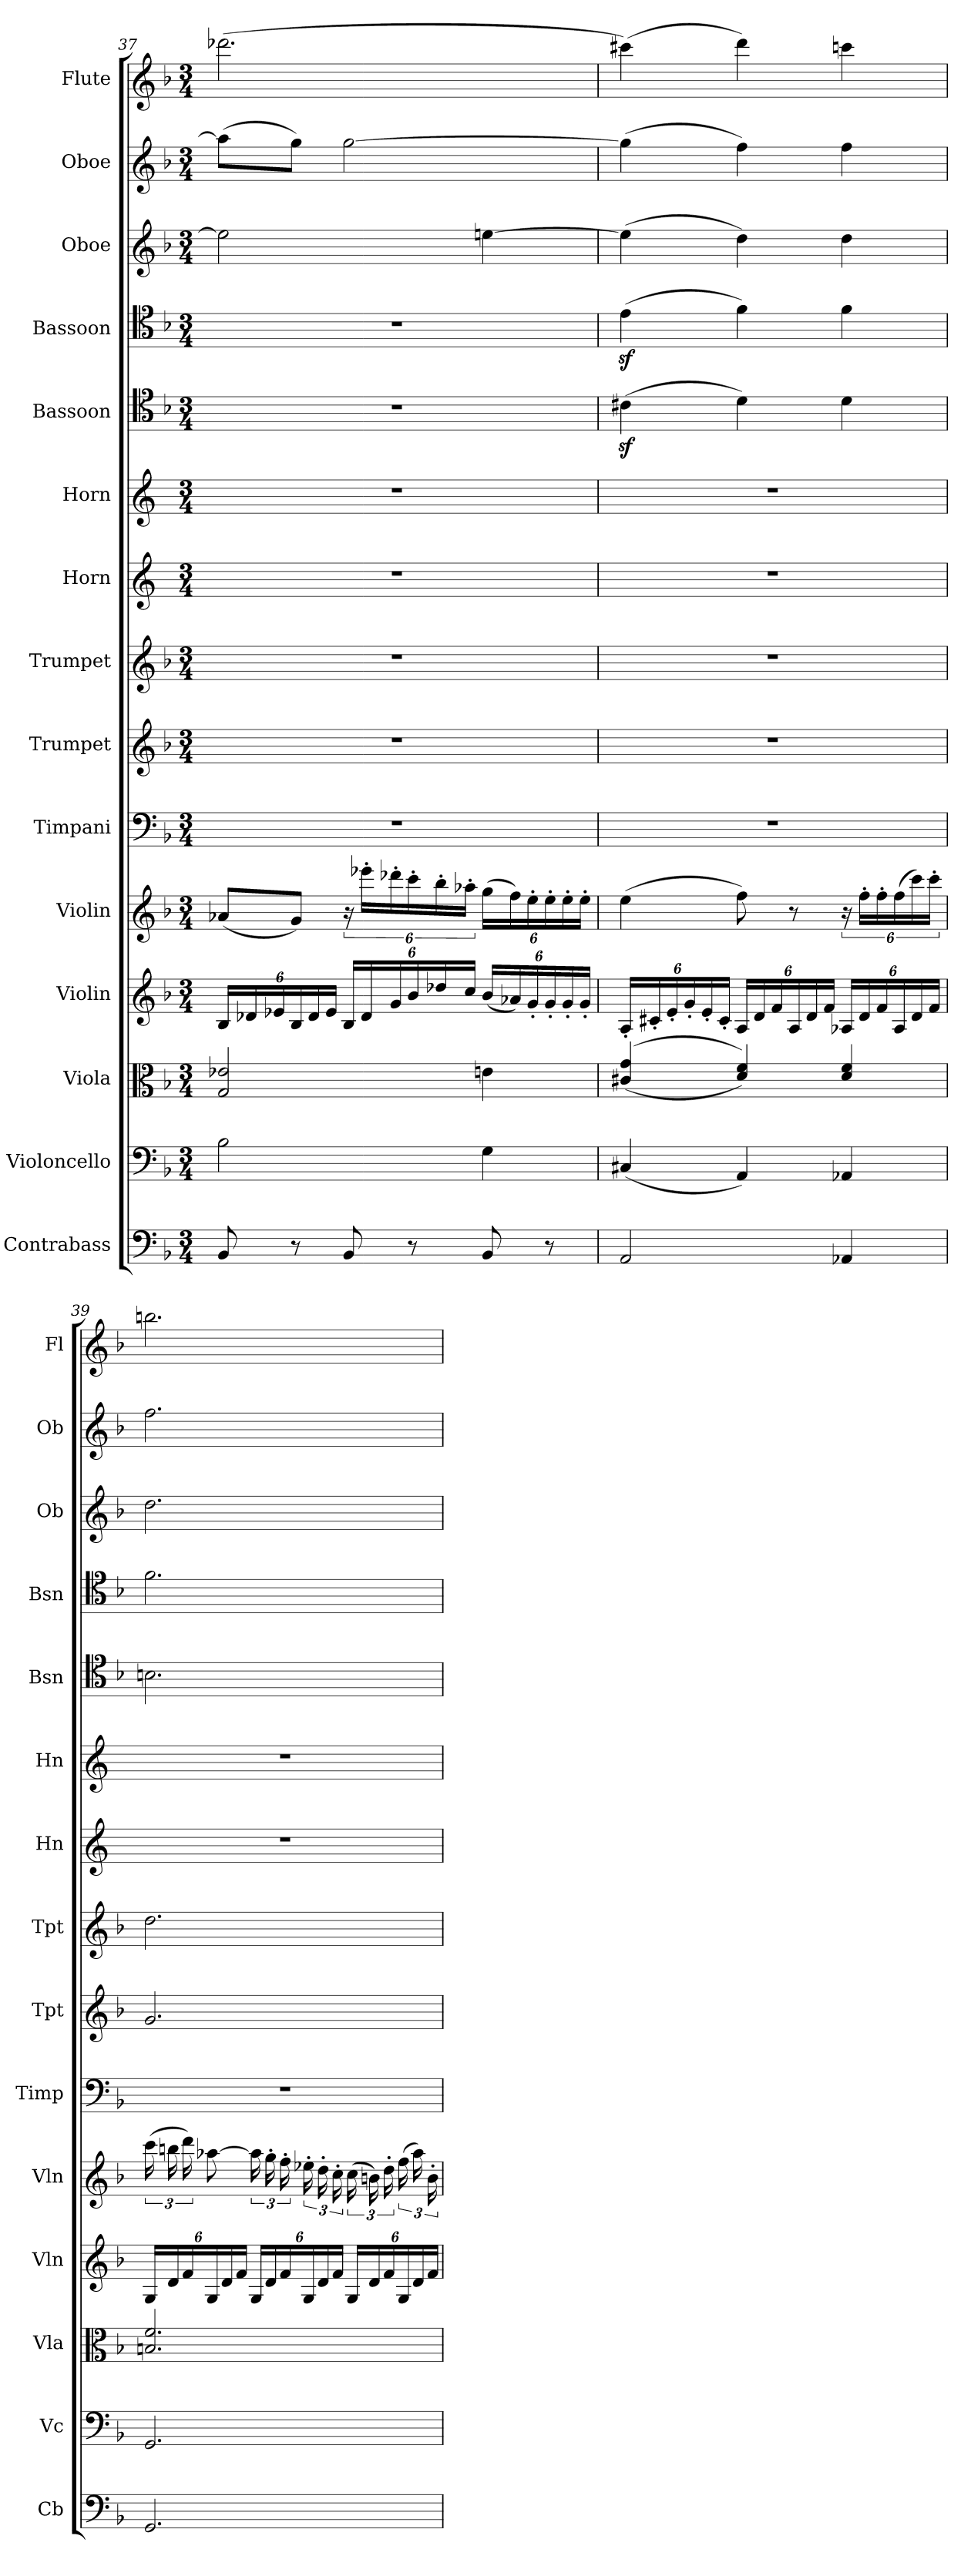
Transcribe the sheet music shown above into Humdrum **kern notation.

**kern	**kern	**kern	**kern	**kern	**kern	**kern	**kern	**kern	**kern	**kern	**kern	**kern	**kern	**kern
*part15	*part14	*part13	*part12	*part11	*part10	*part9	*part8	*part7	*part6	*part5	*part4	*part3	*part2	*part1
*staff15	*staff14	*staff13	*staff12	*staff11	*staff10	*staff9	*staff8	*staff7	*staff6	*staff5	*staff4	*staff3	*staff2	*staff1
*I"Contrabass	*I"Violoncello	*I"Viola	*I"Violin	*I"Violin	*I"Timpani	*I"Trumpet	*I"Trumpet	*I"Horn	*I"Horn	*I"Bassoon	*I"Bassoon	*I"Oboe	*I"Oboe	*I"Flute
*I'Cb	*I'Vc	*I'Vla	*I'Vln	*I'Vln	*I'Timp	*I'Tpt	*I'Tpt	*I'Hn	*I'Hn	*I'Bsn	*I'Bsn	*I'Ob	*I'Ob	*I'Fl
*clefF4	*clefF4	*clefC3	*clefG2	*clefG2	*clefF4	*clefG2	*clefG2	*clefG2	*clefG2	*clefC4	*clefC4	*clefG2	*clefG2	*clefG2
*k[b-]	*k[b-]	*k[b-]	*k[b-]	*k[b-]	*k[b-]	*k[b-]	*k[b-]	*k[]	*k[]	*k[b-]	*k[b-]	*k[b-]	*k[b-]	*k[b-]
*M3/4	*M3/4	*M3/4	*M3/4	*M3/4	*M3/4	*M3/4	*M3/4	*M3/4	*M3/4	*M3/4	*M3/4	*M3/4	*M3/4	*M3/4
=37	=37	=37	=37	=37	=37	=37	=37	=37	=37	=37	=37	=37	=37	=37
8BB-/	2B-\	2G/ 2e-X/	24B-/LL	(8a-X/L	2.r	2.r	2.r	2.r	2.r	2.r	2.r	2ee-\]	(8aa-\L]	(2.ddd-X\
.	.	.	24d-X/	.	.	.	.	.	.	.	.	.	.	.
.	.	.	24e-X/	.	.	.	.	.	.	.	.	.	.	.
8r	.	.	24B-/	8g/J)	.	.	.	.	.	.	.	.	8gg\J)	.
.	.	.	24d-/	.	.	.	.	.	.	.	.	.	.	.
.	.	.	24e-/JJ	.	.	.	.	.	.	.	.	.	.	.
8BB-/	.	.	24B-/LL	24r	.	.	.	.	.	.	.	.	[2gg\	.
.	.	.	24d-/	24eee-X'\LL	.	.	.	.	.	.	.	.	.	.
.	.	.	24g/	24ddd-X'\	.	.	.	.	.	.	.	.	.	.
8r	.	.	24b-/	24ccc'\	.	.	.	.	.	.	.	.	.	.
.	.	.	24dd-X/	24bb-'\	.	.	.	.	.	.	.	.	.	.
.	.	.	24cc/JJ	24aa-X'\JJ	.	.	.	.	.	.	.	.	.	.
8BB-/	4G\	4en\	(24b-/LL	(24gg\LL	.	.	.	.	.	.	.	[4een\	.	.
.	.	.	24a-X/)	24ff\)	.	.	.	.	.	.	.	.	.	.
.	.	.	24g'/	24ee'\	.	.	.	.	.	.	.	.	.	.
8r	.	.	24g'/	24ee'\	.	.	.	.	.	.	.	.	.	.
.	.	.	24g'/	24ee'\	.	.	.	.	.	.	.	.	.	.
.	.	.	24g'/JJ	24ee'\JJ	.	.	.	.	.	.	.	.	.	.
=38	=38	=38	=38	=38	=38	=38	=38	=38	=38	=38	=38	=38	=38	=38
2AA/	(4C#X/	(<(>4c#X/ 4g/	24A'/LL	(4ee\	2.r	2.r	2.r	2.r	2.r	(4c#Xz\	(4ez\	(4ee\]	(4gg\]	(4ccc#X\)
.	.	.	24c#X'/	.	.	.	.	.	.	.	.	.	.	.
.	.	.	24e'/	.	.	.	.	.	.	.	.	.	.	.
.	.	.	24g'/	.	.	.	.	.	.	.	.	.	.	.
.	.	.	24e'/	.	.	.	.	.	.	.	.	.	.	.
.	.	.	24c#'/JJ	.	.	.	.	.	.	.	.	.	.	.
.	4AA/)	4d/ 4f/))	24A/LL	8ff\)	.	.	.	.	.	4d\)	4f\)	4dd\)	4ff\)	4ddd\)
.	.	.	24d/	.	.	.	.	.	.	.	.	.	.	.
.	.	.	24f/	.	.	.	.	.	.	.	.	.	.	.
.	.	.	24A/	8r	.	.	.	.	.	.	.	.	.	.
.	.	.	24d/	.	.	.	.	.	.	.	.	.	.	.
.	.	.	24f/JJ	.	.	.	.	.	.	.	.	.	.	.
4AA-X/	4AA-X/	4d/ 4f/	24A-X/LL	24r	.	.	.	.	.	4d\	4f\	4dd\	4ff\	4cccn\
.	.	.	24d/	24ff'\LL	.	.	.	.	.	.	.	.	.	.
.	.	.	24f/	24ff'\	.	.	.	.	.	.	.	.	.	.
.	.	.	24A-/	(24ff\	.	.	.	.	.	.	.	.	.	.
.	.	.	24d/	24ccc\)	.	.	.	.	.	.	.	.	.	.
.	.	.	24f/JJ	24ccc'\JJ	.	.	.	.	.	.	.	.	.	.
=39	=39	=39	=39	=39	=39	=39	=39	=39	=39	=39	=39	=39	=39	=39
2.GG/	2.GG/	2.Bn/ 2.f/	24G/LL	(24ccc\	2.r	2.g/	2.dd\	2.r	2.r	2.Bn\	2.f\	2.dd\	2.ff\	2.bbn\
.	.	.	24d/	24bbn\	.	.	.	.	.	.	.	.	.	.
.	.	.	24f/	24ddd\)	.	.	.	.	.	.	.	.	.	.
.	.	.	24G/	[8aa-X\	.	.	.	.	.	.	.	.	.	.
.	.	.	24d/	.	.	.	.	.	.	.	.	.	.	.
.	.	.	24f/JJ	.	.	.	.	.	.	.	.	.	.	.
.	.	.	24G/LL	24aa-\]	.	.	.	.	.	.	.	.	.	.
.	.	.	24d/	24gg'\	.	.	.	.	.	.	.	.	.	.
.	.	.	24f/	24ff'\	.	.	.	.	.	.	.	.	.	.
.	.	.	24G/	24ee-X'\	.	.	.	.	.	.	.	.	.	.
.	.	.	24d/	24dd'\	.	.	.	.	.	.	.	.	.	.
.	.	.	24f/JJ	24cc'\	.	.	.	.	.	.	.	.	.	.
.	.	.	24G/LL	(24cc\	.	.	.	.	.	.	.	.	.	.
.	.	.	24d/	24bn\)	.	.	.	.	.	.	.	.	.	.
.	.	.	24f/	24dd'\	.	.	.	.	.	.	.	.	.	.
.	.	.	24G/	(24ff\	.	.	.	.	.	.	.	.	.	.
.	.	.	24d/	24aa-\)	.	.	.	.	.	.	.	.	.	.
.	.	.	24f/JJ	24b'\	.	.	.	.	.	.	.	.	.	.
=	=	=	=	=	=	=	=	=	=	=	=	=	=	=
*-	*-	*-	*-	*-	*-	*-	*-	*-	*-	*-	*-	*-	*-	*-
